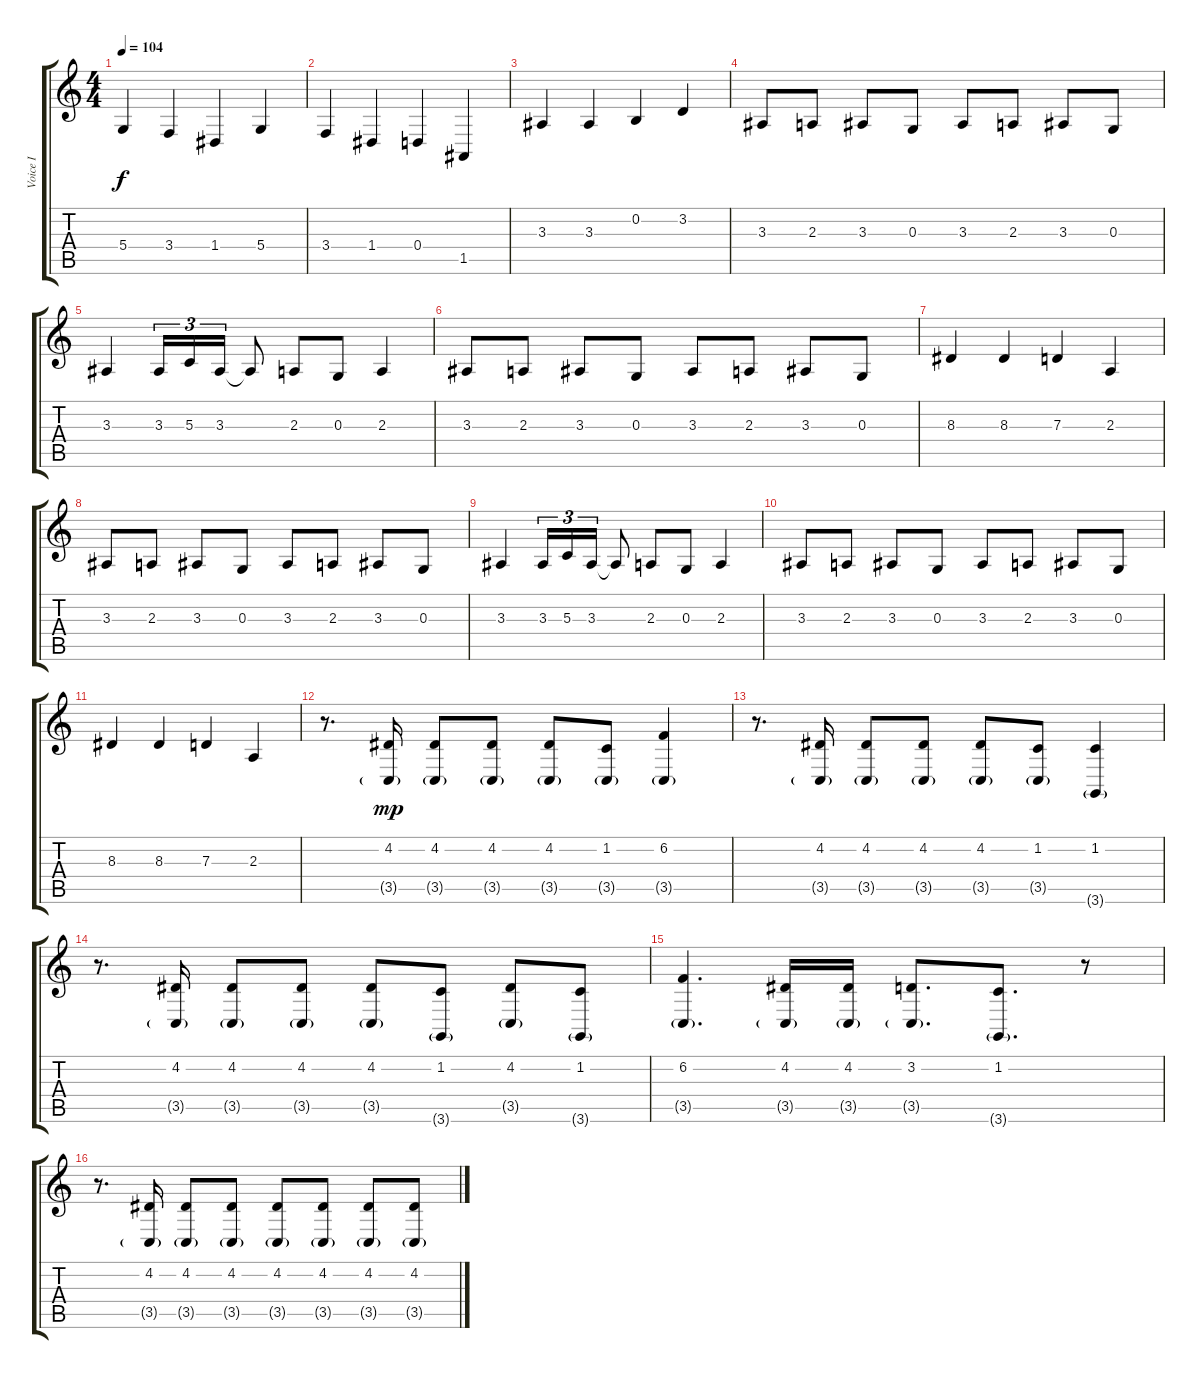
\track ("Voice I" "Voice I") {instrument englishhorn}
\staff {score tabs}
\tuning (E4 B3 G3 D3 A2 E2) {hide}
\ts (4 4)
\tempo 104
\clef g2
\ks c
5.4.4{dy f} 3.4.4 1.4.4 5.4.4 |
3.4.4 1.4.4 0.4.4 1.5.4 |
3.3.4 3.3.4 0.2.4 3.2.4 |
3.3.8 2.3.8 3.3.8 0.3.8 3.3.8 2.3.8 3.3.8 0.3.8 |
3.3.4 3.3.16{tu (3 2)} 5.3.16{tu (3 2)} 3.3.16{tu (3 2)} 3.3{t}.8 2.3.8 0.3.8 2.3.4 |
3.3.8 2.3.8 3.3.8 0.3.8 3.3.8 2.3.8 3.3.8 0.3.8 |
8.3.4 8.3.4 7.3.4 2.3.4 |
3.3.8 2.3.8 3.3.8 0.3.8 3.3.8 2.3.8 3.3.8 0.3.8 |
3.3.4 3.3.16{tu (3 2)} 5.3.16{tu (3 2)} 3.3.16{tu (3 2)} 3.3{t}.8 2.3.8 0.3.8 2.3.4 |
3.3.8 2.3.8 3.3.8 0.3.8 3.3.8 2.3.8 3.3.8 0.3.8 |
8.3.4 8.3.4 7.3.4 2.3.4 |
r.8{d} (4.2 3.5{g}).16{dy mp} (4.2 3.5{g}).8 (4.2 3.5{g}).8 (4.2 3.5{g}).8 (1.2 3.5{g}).8 (6.2 3.5{g}).4 |
r.8{d} (4.2 3.5{g}).16 (4.2 3.5{g}).8 (4.2 3.5{g}).8 (4.2 3.5{g}).8 (1.2 3.5{g}).8 (1.2 3.6{g}).4 |
r.8{d} (4.2 3.5{g}).16 (4.2 3.5{g}).8 (4.2 3.5{g}).8 (4.2 3.5{g}).8 (1.2 3.6{g}).8 (4.2 3.5{g}).8 (1.2 3.6{g}).8 |
(6.2 3.5{g}).4{d} (4.2 3.5{g}).16 (4.2 3.5{g}).16 (3.2 3.5{g}).8{d} (1.2 3.6{g}).8{d} r.8 |
r.8{d} (4.2 3.5{g}).16 (4.2 3.5{g}).8 (4.2 3.5{g}).8 (4.2 3.5{g}).8 (4.2 3.5{g}).8 (4.2 3.5{g}).8 (4.2 3.5{g}).8
